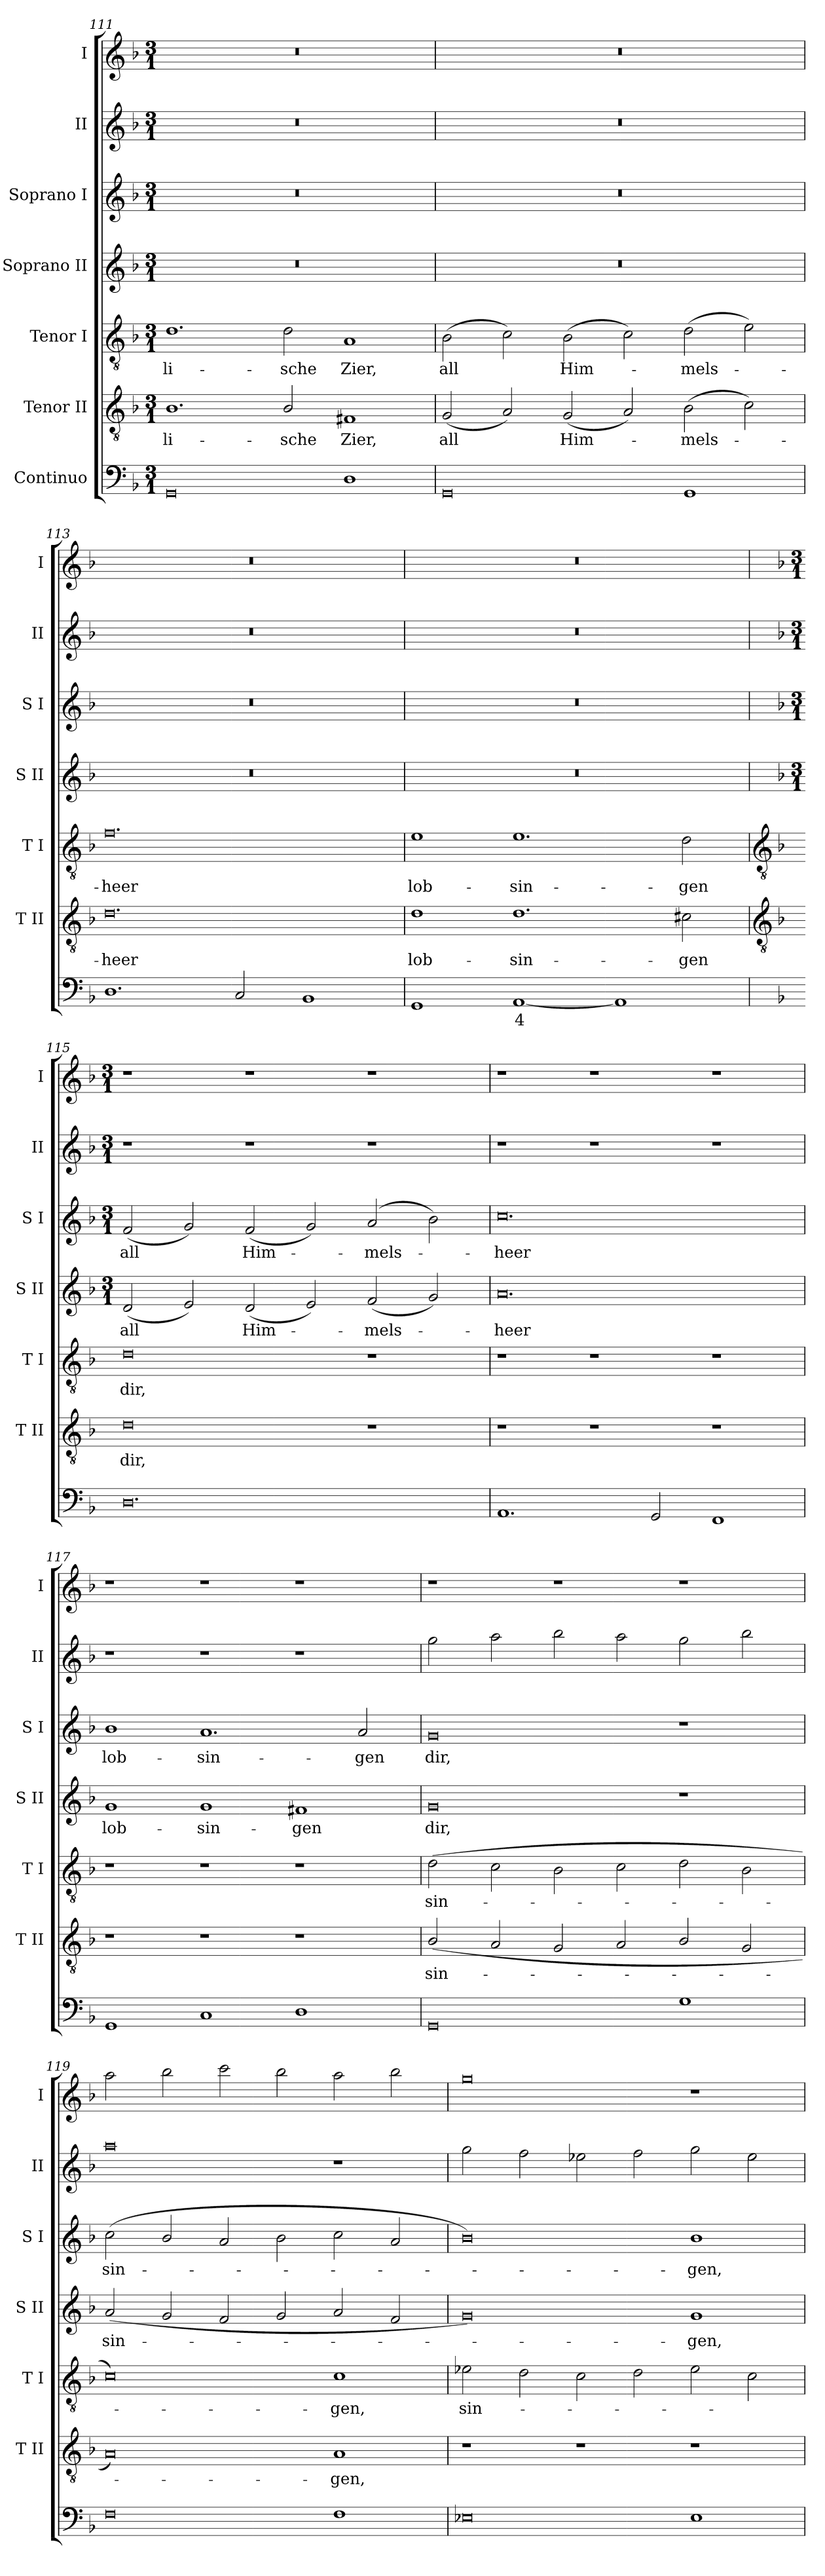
**kern	**text	**kern	**text	**kern	**text	**kern	**text	**kern	**text	**kern	**kern
*part7	*part7	*part6	*part6	*part5	*part5	*part4	*part4	*part3	*part3	*part2	*part1
*staff7	*staff7	*staff6	*staff6	*staff5	*staff5	*staff4	*staff4	*staff3	*staff3	*staff2	*staff1
*I"Continuo	*	*I"Tenor II	*	*I"Tenor I	*	*I"Soprano II	*	*I"Soprano I	*	*I"II	*I"I
*	*	*I'T II	*	*I'T I	*	*I'S II	*	*I'S I	*	*I'II	*I'I
*clefF4	*	*clefGv2	*	*clefGv2	*	*clefG2	*	*clefG2	*	*clefG2	*clefG2
*k[b-]	*	*k[b-]	*	*k[b-]	*	*k[b-]	*	*k[b-]	*	*k[b-]	*k[b-]
*F:	*	*F:	*	*F:	*	*F:	*	*F:	*	*F:	*F:
*M3/1	*	*M3/1	*	*M3/1	*	*M3/1	*	*M3/1	*	*M3/1	*M3/1
=111	=111	=111	=111	=111	=111	=111	=111	=111	=111	=111	=111
!	!	!	!LO:LY:b	!	!LO:LY:b	!	!	!	!	!	!
0GG	.	1.B-	li-	1.d	li-	0.r	.	0.r	.	0.r	0.r
!	!	!	!LO:LY:b	!	!LO:LY:b	!	!	!	!	!	!
.	.	2B-/	-sche	2d	-sche	.	.	.	.	.	.
!	!	!	!LO:LY:b	!	!LO:LY:b	!	!	!	!	!	!
1D	.	1F#X	Zier,	1A	Zier,	.	.	.	.	.	.
=112	=112	=112	=112	=112	=112	=112	=112	=112	=112	=112	=112
!	!	!	!LO:LY:b	!	!LO:LY:b	!	!	!	!	!	!
0GG	.	(<2G	all	(>2B-	all	0.r	.	0.r	.	0.r	0.r
.	.	2A)	.	2c)	.	.	.	.	.	.	.
!	!	!	!LO:LY:b	!	!LO:LY:b	!	!	!	!	!	!
.	.	(<2G	Him-	(>2B-	Him-	.	.	.	.	.	.
.	.	2A)	.	2c)	.	.	.	.	.	.	.
!	!	!	!LO:LY:b	!	!LO:LY:b	!	!	!	!	!	!
1GG	.	(>2B-	mels-	(>2d	mels-	.	.	.	.	.	.
.	.	2c)	.	2e)	.	.	.	.	.	.	.
=113	=113	=113	=113	=113	=113	=113	=113	=113	=113	=113	=113
!	!	!	!LO:LY:b	!	!LO:LY:b	!	!	!	!	!	!
1.D	.	0.d	heer	0.f	heer	0.r	.	0.r	.	0.r	0.r
2C	.	.	.	.	.	.	.	.	.	.	.
1BB-	.	.	.	.	.	.	.	.	.	.	.
=114	=114	=114	=114	=114	=114	=114	=114	=114	=114	=114	=114
!	!	!	!LO:LY:b	!	!LO:LY:b	!	!	!	!	!	!
1GG	.	1d	lob-	1e	lob-	0.r	.	0.r	.	0.r	0.r
!	!LO:LY:b	!	!LO:LY:b	!	!LO:LY:b	!	!	!	!	!	!
[1AA	4	1.d	-sin-	1.e	-sin-	.	.	.	.	.	.
1AA]	.	.	.	.	.	.	.	.	.	.	.
!	!	!	!LO:LY:b	!	!LO:LY:b	!	!	!	!	!	!
.	.	2c#X	-gen	2d	-gen	.	.	.	.	.	.
!!LO:LB:g=z
=115	=115	=115	=115	=115	=115	=115	=115	=115	=115	=115	=115
*	*	*clefGv2	*	*clefGv2	*	*	*	*	*	*	*
*	*	*	*	*	*	*k[b-]	*	*k[b-]	*	*k[b-]	*k[b-]
*	*	*	*	*	*	*F:	*	*F:	*	*F:	*F:
*	*	*	*	*	*	*M3/1	*	*M3/1	*	*M3/1	*M3/1
!	!	!	!LO:LY:b	!	!LO:LY:b	!	!LO:LY:b	!	!LO:LY:b	!	!
0.D	.	0d	dir,	0d	dir,	(<2d	all	(<2f	all	1r	1r
.	.	.	.	.	.	2e)	.	2g)	.	.	.
!	!	!	!	!	!	!	!LO:LY:b	!	!LO:LY:b	!	!
.	.	.	.	.	.	(<2d	Him-	(<2f	Him-	1r	1r
.	.	.	.	.	.	2e)	.	2g)	.	.	.
!	!	!	!	!	!	!	!LO:LY:b	!	!LO:LY:b	!	!
.	.	1r	.	1r	.	(<2f	mels-	(<2a	mels-	1r	1r
.	.	.	.	.	.	2g)	.	2b-)	.	.	.
=116	=116	=116	=116	=116	=116	=116	=116	=116	=116	=116	=116
!	!	!	!	!	!	!	!LO:LY:b	!	!LO:LY:b	!	!
1.AA	.	1r	.	1r	.	0.a	heer	0.cc	heer	1r	1r
.	.	1r	.	1r	.	.	.	.	.	1r	1r
2GG	.	.	.	.	.	.	.	.	.	.	.
1FF	.	1r	.	1r	.	.	.	.	.	1r	1r
=117	=117	=117	=117	=117	=117	=117	=117	=117	=117	=117	=117
!	!	!	!	!	!	!	!LO:LY:b	!	!LO:LY:b	!	!
1GG	.	1r	.	1r	.	1g	lob-	1b-	lob-	1r	1r
!	!	!	!	!	!	!	!LO:LY:b	!	!LO:LY:b	!	!
1C	.	1r	.	1r	.	1g	-sin-	1.a	-sin-	1r	1r
!	!	!	!	!	!	!	!LO:LY:b	!	!	!	!
1D	.	1r	.	1r	.	1f#X	-gen	.	.	1r	1r
!	!	!	!	!	!	!	!	!	!LO:LY:b	!	!
.	.	.	.	.	.	.	.	2a	-gen	.	.
=118	=118	=118	=118	=118	=118	=118	=118	=118	=118	=118	=118
!	!	!	!LO:LY:b	!	!LO:LY:b	!	!LO:LY:b	!	!LO:LY:b	!	!
0GG	.	(<2B-/	sin-	(>2d	sin-	0g	dir,	0g	dir,	2gg	1r
.	.	2A	.	2c	.	.	.	.	.	2aa	.
.	.	2G	.	2B-	.	.	.	.	.	2bb-	1r
.	.	2A	.	2c	.	.	.	.	.	2aa	.
1G	.	2B-/	.	2d	.	1r	.	1r	.	2gg	1r
.	.	2G	.	2B-	.	.	.	.	.	2bb-	.
=119	=119	=119	=119	=119	=119	=119	=119	=119	=119	=119	=119
!	!	!	!	!	!	!	!LO:LY:b	!	!LO:LY:b	!	!
0F	.	0A)	.	0c)	.	(<2a	sin-	(>2cc	sin-	0aa	2aa
.	.	.	.	.	.	2g	.	2b-/	.	.	2bb-
.	.	.	.	.	.	2f	.	2a	.	.	2ccc
.	.	.	.	.	.	2g	.	2b-	.	.	2bb-
!	!	!	!LO:LY:b	!	!LO:LY:b	!	!	!	!	!	!
1F	.	1A	-gen,	1c	-gen,	2a	.	2cc	.	1r	2aa
.	.	.	.	.	.	2f	.	2a	.	.	2bb-
=120	=120	=120	=120	=120	=120	=120	=120	=120	=120	=120	=120
!	!	!	!	!	!LO:LY:b	!	!	!	!	!	!
0E-X	.	1r	.	2e-X	sin-	0g)	.	0b-)	.	2gg	0gg
.	.	.	.	2d	.	.	.	.	.	2ff	.
.	.	1r	.	2c	.	.	.	.	.	2ee-X	.
.	.	.	.	2d	.	.	.	.	.	2ff	.
!	!	!	!	!	!	!	!LO:LY:b	!	!LO:LY:b	!	!
1E-	.	1r	.	2e-	.	1g	gen,	1b-	gen,	2gg	1r
.	.	.	.	2c	.	.	.	.	.	2ee-	.
=	=	=	=	=	=	=	=	=	=	=	=
*-	*-	*-	*-	*-	*-	*-	*-	*-	*-	*-	*-
